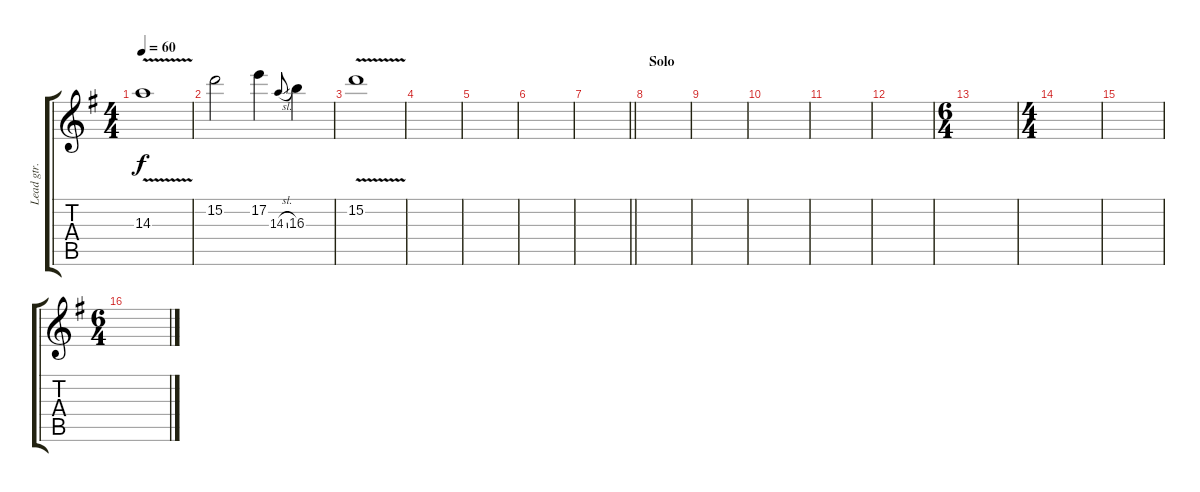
\track ("Lead gtr. II" "Lead gtr. ") {instrument distortionguitar}
\staff {score tabs}
\tuning (E4 B3 G3 D3 A2 E2) {hide}
\ts (4 4)
\tempo 60
\clef g2
\ks eminor
14.3{v}.1{dy f volume 7} |
15.2.2{volume 10} 17.2.4 14.3{sl}.8{gr onbeat} 16.3.4 |
15.2{v}.1{volume 7} |
|
|
|
\barLineRight lightlight
|
\section ("" "Solo")
|
|
|
|
|
\ts (6 4)
|
\ts (4 4)
|
|
\ts (6 4)
